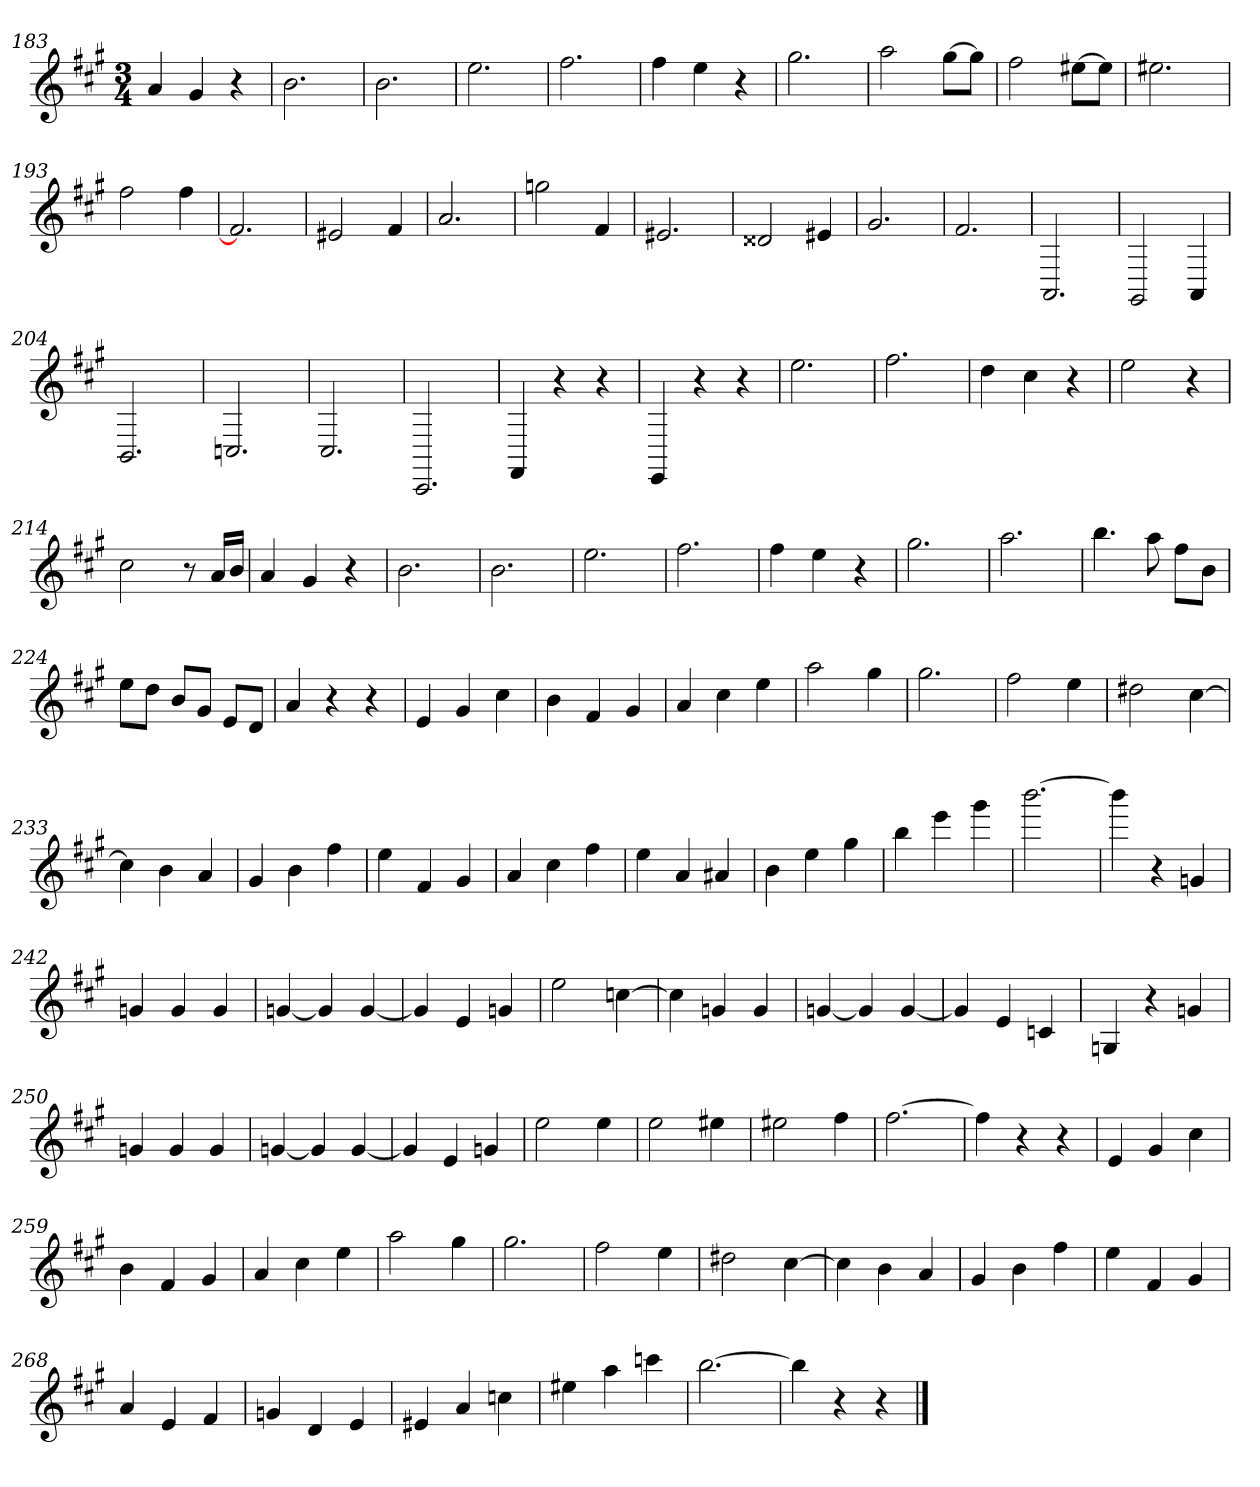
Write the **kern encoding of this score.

**kern
*part1
*staff1
*clefG2
*k[f#c#g#]
*A:
*M3/4
=183
4a
4g#
4r
=184
2.b
=185
2.b
=186
2.ee
=187
2.ff#
=188
4ff#
4ee
4r
=189
2.gg#
=190
2aa
[8gg#\L
8gg#\J]
=191
2ff#
[8ee#X\L
8ee#\J]
=192
2.ee#X
=193
2ff#
4ff#
=194
2.f#]
=195
2e#X
4f#
=196
2.a
=197
2ggn
4f#
=198
2.e#X
=199
2d##X
4e#X
=200
2.g#
=201
2.f#
=202
2.AA
=203
2GG#
4AA
=204
2.BB
=205
2.Cn
=206
2.C#
=207
2.CC#
=208
4FF#
4r
4r
=209
4EE
4r
4r
=210
2.ee
=211
2.ff#
=212
4dd
4cc#
4r
=213
2ee
4r
=214
2cc#
8r
16a/LL
16b/JJ
=215
4a
4g#
4r
=216
2.b
=217
2.b
=218
2.ee
=219
2.ff#
=220
4ff#
4ee
4r
=221
2.gg#
=222
2.aa
=223
4.bb
8aa
8ff#\L
8b\J
=224
8ee\L
8dd\J
8b/L
8g#/J
8e/L
8d/J
=225
4a
4r
4r
=226
4e
4g#
4cc#
=227
4b
4f#
4g#
=228
4a
4cc#
4ee
=229
2aa
4gg#
=230
2.gg#
=231
2ff#
4ee
=232
2dd#X
[4cc#
=233
4cc#]
4b
4a
=234
4g#
4b
4ff#
=235
4ee
4f#
4g#
=236
4a
4cc#
4ff#
=237
4ee
4a
4a#X
=238
4b
4ee
4gg#
=239
4bb
4eee
4ggg#
=240
[2.bbb
=241
4bbb]
4r
4gn
=242
4gn
4g
4g
=243
[4gn
4g]
[4g
=244
4g]
4e
4gn
=245
2ee
[4ccn
=246
4cc]
4gn
4g
=247
[4gn
4g]
[4g
=248
4g]
4e
4cn
=249
4Gn
4r
4gn
=250
4gn
4g
4g
=251
[4gn
4g]
[4g
=252
4g]
4e
4gn
=253
2ee
4ee
=254
2ee
4ee#X
=255
2ee#X
4ff#
=256
[2.ff#
=257
4ff#]
4r
4r
=258
4e
4g#
4cc#
=259
4b
4f#
4g#
=260
4a
4cc#
4ee
=261
2aa
4gg#
=262
2.gg#
=263
2ff#
4ee
=264
2dd#X
[4cc#
=265
4cc#]
4b
4a
=266
4g#
4b
4ff#
=267
4ee
4f#
4g#
=268
4a
4e
4f#
=269
4gn
4d
4e
=270
4e#X
4a
4ccn
=271
4ee#X
4aa
4cccn
=272
[2.bb
=273
4bb]
4r
4r
==
*-
